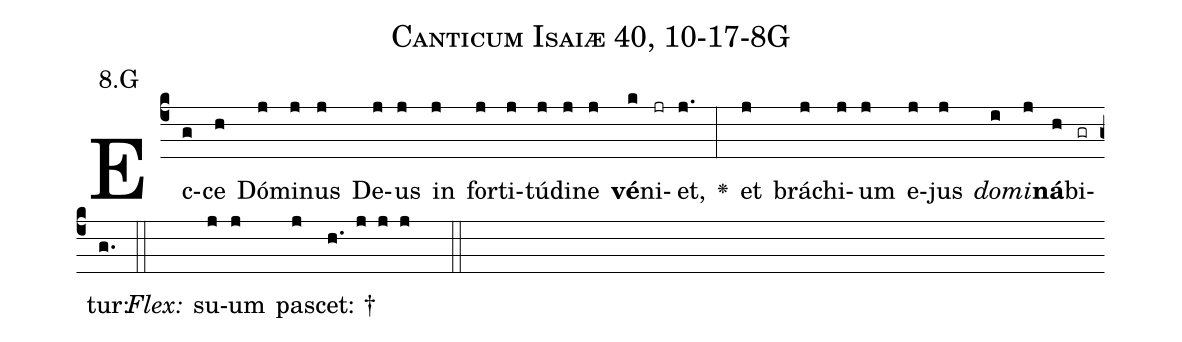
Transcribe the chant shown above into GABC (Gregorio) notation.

name: Canticum Isaiæ 40, 10-17-8G;
annotation: 8.G;
%%
(c4)Ec(g)ce(h) Dó(j)mi(j)nus(j) De(j)us(j) in(j) for(j)ti(j)tú(j)di(j)ne(j) <b>vé</b>(k)ni(jr)et,(j.) <v>\greheightstar</v>(:) et(j) brá(j)chi(j)um(j) e(j)jus(j) <i>do</i>(i)<i>mi</i>(j)<b>ná</b>(h)bi(gr)tur:(g.) (::)
<i>Flex:</i>()  su(j)um(j) pa(j)scet: †(h. j j j  ::)

%E(j) u(j) o(i) u(j) a(h) e.(g.) (::)
